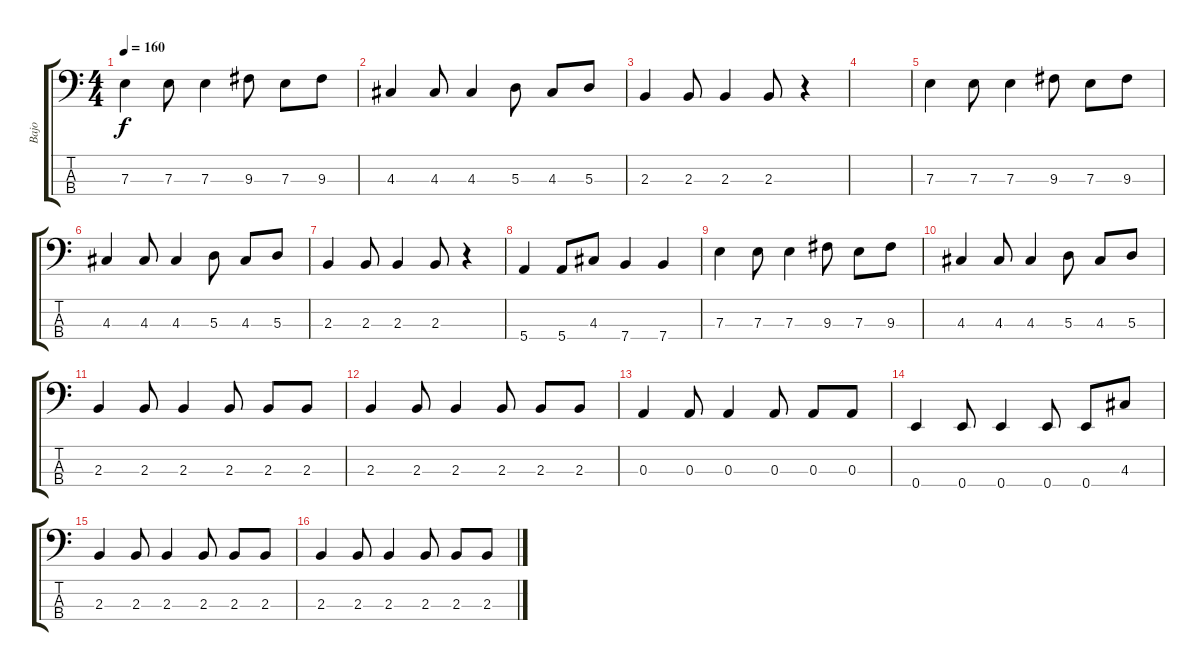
\track ("Bajo" "Bajo") {instrument electricbasspick}
\staff {score tabs}
\tuning (G2 D2 A1 E1) {hide}
\ts (4 4)
\tempo 160
\clef f4
\ks c
7.3.4{dy f} 7.3.8 7.3.4 9.3.8 7.3.8 9.3.8 |
4.3.4 4.3.8 4.3.4 5.3.8 4.3.8 5.3.8 |
2.3.4 2.3.8 2.3.4 2.3.8 r.4 |
|
7.3.4 7.3.8 7.3.4 9.3.8 7.3.8 9.3.8 |
4.3.4 4.3.8 4.3.4 5.3.8 4.3.8 5.3.8 |
2.3.4 2.3.8 2.3.4 2.3.8 r.4 |
5.4.4 5.4.8 4.3.8 7.4.4 7.4.4 |
7.3.4 7.3.8 7.3.4 9.3.8 7.3.8 9.3.8 |
4.3.4 4.3.8 4.3.4 5.3.8 4.3.8 5.3.8 |
2.3.4 2.3.8 2.3.4 2.3.8 2.3.8 2.3.8 |
2.3.4 2.3.8 2.3.4 2.3.8 2.3.8 2.3.8 |
0.3.4 0.3.8 0.3.4 0.3.8 0.3.8 0.3.8 |
0.4.4 0.4.8 0.4.4 0.4.8 0.4.8 4.3.8 |
2.3.4 2.3.8 2.3.4 2.3.8 2.3.8 2.3.8 |
2.3.4 2.3.8 2.3.4 2.3.8 2.3.8 2.3.8
